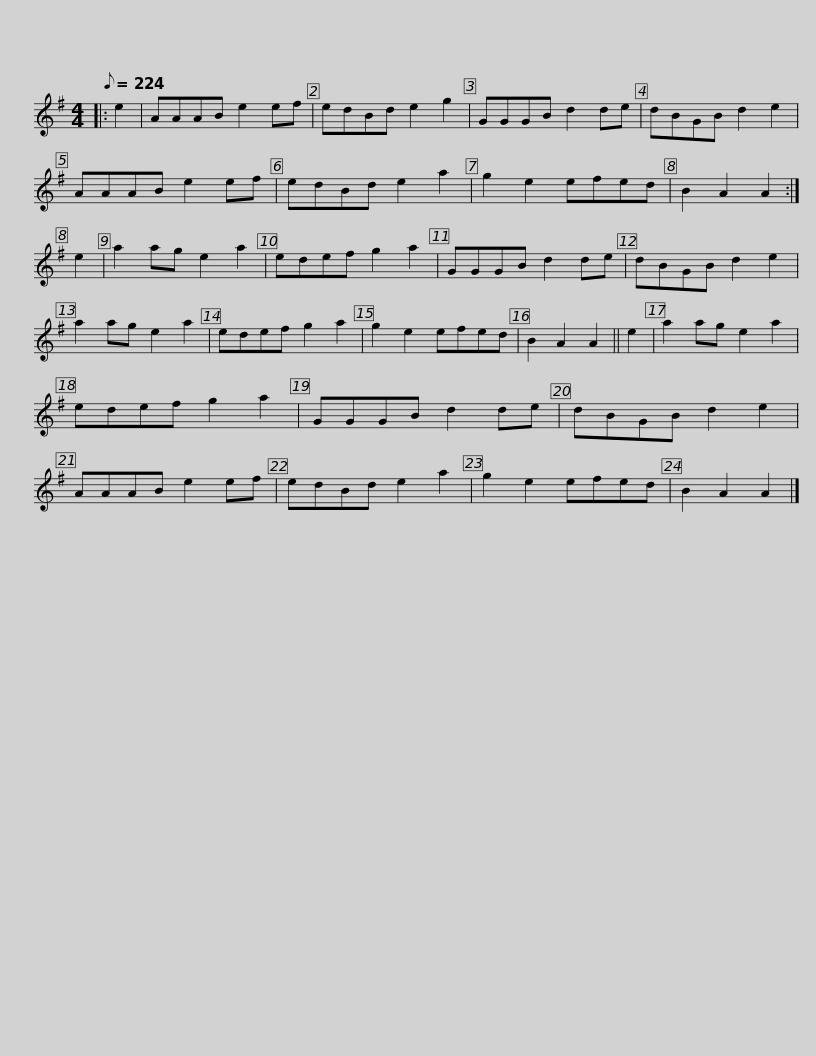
X:1
L:1/8
Q:1/8=224
M:4/4
I:linebreak $
K:G
V:1 treble
V:1
|: e2 | AAAB e2 ef | edBd e2 g2 | GGGB d2 de | dBGB d2 e2 |$ %5
 AAAB e2 ef | edBd e2 a2 | g2 e2 efed | B2 A2 A2 :|$ e2 | %10
 a2 ag e2 a2 | edef g2 a2 | GGGB d2 de | dBGB d2 e2 |$ a2 ag e2 a2 | %15
 edef g2 a2 | g2 e2 efed | B2 A2 A2 ||$ e2 | a2 ag e2 a2 | %20
 edef g2 a2 | GGGB d2 de | dBGB d2 e2 |$ AAAB e2 ef | edBd e2 a2 | %25
 g2 e2 efed | B2 A2 A2 |] %27
